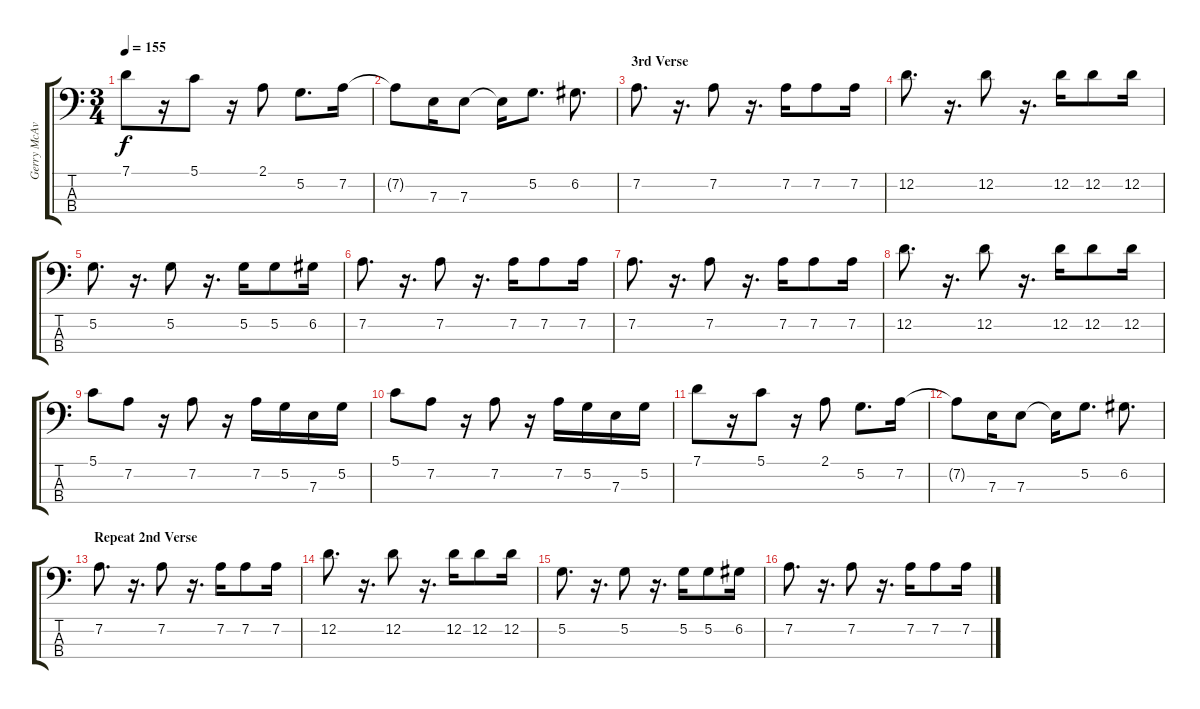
\track ("Gerry McAvoy" "Gerry McAv") {instrument electricbasspick}
\staff {score tabs}
\tuning (G2 D2 A1 E1) {hide}
\ts (3 4)
\tempo 155
\clef f4
\ks c
7.1.8{dy f} r.16 5.1.8 r.16 2.1.8 5.2.8{d} 7.2.16 |
7.2{t}.8 7.3.16 7.3.8 7.3{t}.16 5.2.8{d} 6.2.8{d} |
\section ("" "3rd Verse")
7.2.8{d} r.16{d} 7.2.8 r.16{d} 7.2.16 7.2.8 7.2.16 |
12.2.8{d} r.16{d} 12.2.8 r.16{d} 12.2.16 12.2.8 12.2.16 |
5.2.8{d} r.16{d} 5.2.8 r.16{d} 5.2.16 5.2.8 6.2.16 |
7.2.8{d} r.16{d} 7.2.8 r.16{d} 7.2.16 7.2.8 7.2.16 |
7.2.8{d} r.16{d} 7.2.8 r.16{d} 7.2.16 7.2.8 7.2.16 |
12.2.8{d} r.16{d} 12.2.8 r.16{d} 12.2.16 12.2.8 12.2.16 |
5.1.8 7.2.8 r.16 7.2.8 r.16 7.2.16 5.2.16 7.3.16 5.2.16 |
5.1.8 7.2.8 r.16 7.2.8 r.16 7.2.16 5.2.16 7.3.16 5.2.16 |
7.1.8 r.16 5.1.8 r.16 2.1.8 5.2.8{d} 7.2.16 |
7.2{t}.8 7.3.16 7.3.8 7.3{t}.16 5.2.8{d} 6.2.8{d} |
\section ("" "Repeat 2nd Verse")
7.2.8{d} r.16{d} 7.2.8 r.16{d} 7.2.16 7.2.8 7.2.16 |
12.2.8{d} r.16{d} 12.2.8 r.16{d} 12.2.16 12.2.8 12.2.16 |
5.2.8{d} r.16{d} 5.2.8 r.16{d} 5.2.16 5.2.8 6.2.16 |
7.2.8{d} r.16{d} 7.2.8 r.16{d} 7.2.16 7.2.8 7.2.16
